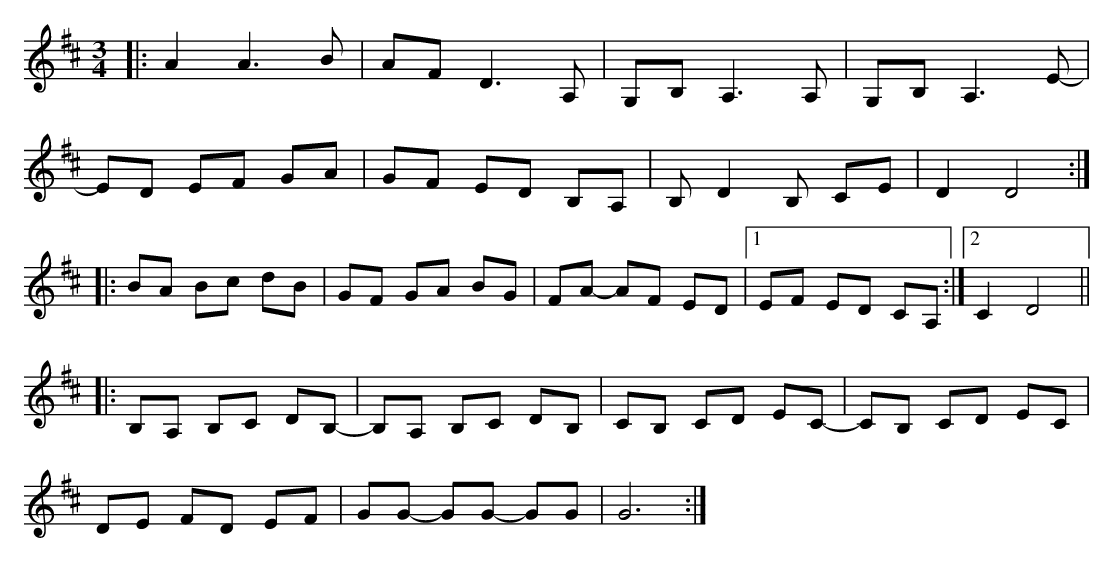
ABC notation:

X:1
M:3/4
K:D
|:A2 A6/B|AF D3A,|G,B, A,3A,|G,B, A,3E-|
ED EF GA|GF ED B,A,|B,D2B, CE|D2 D4:|
|:BA Bc dB|GF GA BG|FA- AF ED|1 EF ED CA,:|2 C2 D4||
|:B,A, B,C DB,-|B,A, B,C DB,|CB, CD EC-|CB, CD EC|
DE FD EF|GG- GG- GG|G6:|
